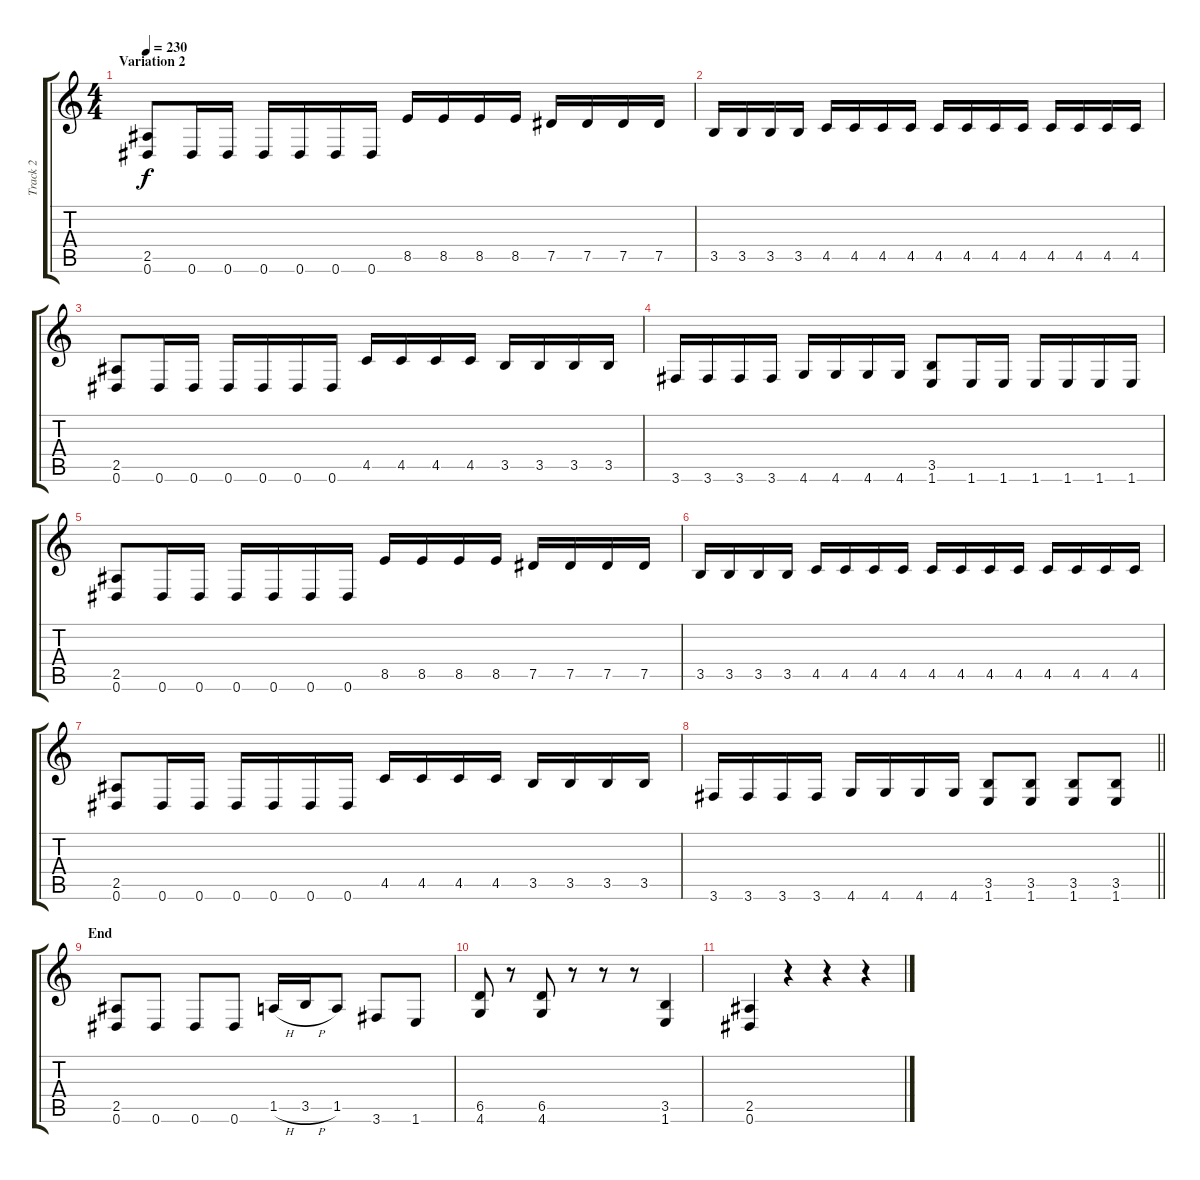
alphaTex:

\track ("Track 2" "Track 2") {instrument distortionguitar}
\staff {score tabs}
\tuning (Eb4 Bb3 Gb3 Db3 Ab2 Eb2) {hide}
\ts (4 4)
\section ("" "Variation 2")
\tempo 230
\clef g2
\ks c
(2.5 0.6).8{dy f} 0.6.16 0.6.16 0.6.16 0.6.16 0.6.16 0.6.16 8.5.16 8.5.16 8.5.16 8.5.16 7.5.16 7.5.16 7.5.16 7.5.16 |
3.5.16 3.5.16 3.5.16 3.5.16 4.5.16 4.5.16 4.5.16 4.5.16 4.5.16 4.5.16 4.5.16 4.5.16 4.5.16 4.5.16 4.5.16 4.5.16 |
(2.5 0.6).8 0.6.16 0.6.16 0.6.16 0.6.16 0.6.16 0.6.16 4.5.16 4.5.16 4.5.16 4.5.16 3.5.16 3.5.16 3.5.16 3.5.16 |
3.6.16 3.6.16 3.6.16 3.6.16 4.6.16 4.6.16 4.6.16 4.6.16 (3.5 1.6).8 1.6.16 1.6.16 1.6.16 1.6.16 1.6.16 1.6.16 |
(2.5 0.6).8 0.6.16 0.6.16 0.6.16 0.6.16 0.6.16 0.6.16 8.5.16 8.5.16 8.5.16 8.5.16 7.5.16 7.5.16 7.5.16 7.5.16 |
3.5.16 3.5.16 3.5.16 3.5.16 4.5.16 4.5.16 4.5.16 4.5.16 4.5.16 4.5.16 4.5.16 4.5.16 4.5.16 4.5.16 4.5.16 4.5.16 |
(2.5 0.6).8 0.6.16 0.6.16 0.6.16 0.6.16 0.6.16 0.6.16 4.5.16 4.5.16 4.5.16 4.5.16 3.5.16 3.5.16 3.5.16 3.5.16 |
\barLineRight lightlight
3.6.16 3.6.16 3.6.16 3.6.16 4.6.16 4.6.16 4.6.16 4.6.16 (3.5 1.6).8 (3.5 1.6).8 (3.5 1.6).8 (3.5 1.6).8 |
\section ("" "End")
(2.5 0.6).8 0.6.8 0.6.8 0.6.8 1.5{h}.16 3.5{h}.16 1.5.8 3.6.8 1.6.8 |
(6.5 4.6).8 r.8 (6.5 4.6).8 r.8 r.8 r.8 (3.5 1.6).4 |
(2.5 0.6).4 r.4 r.4 r.4
